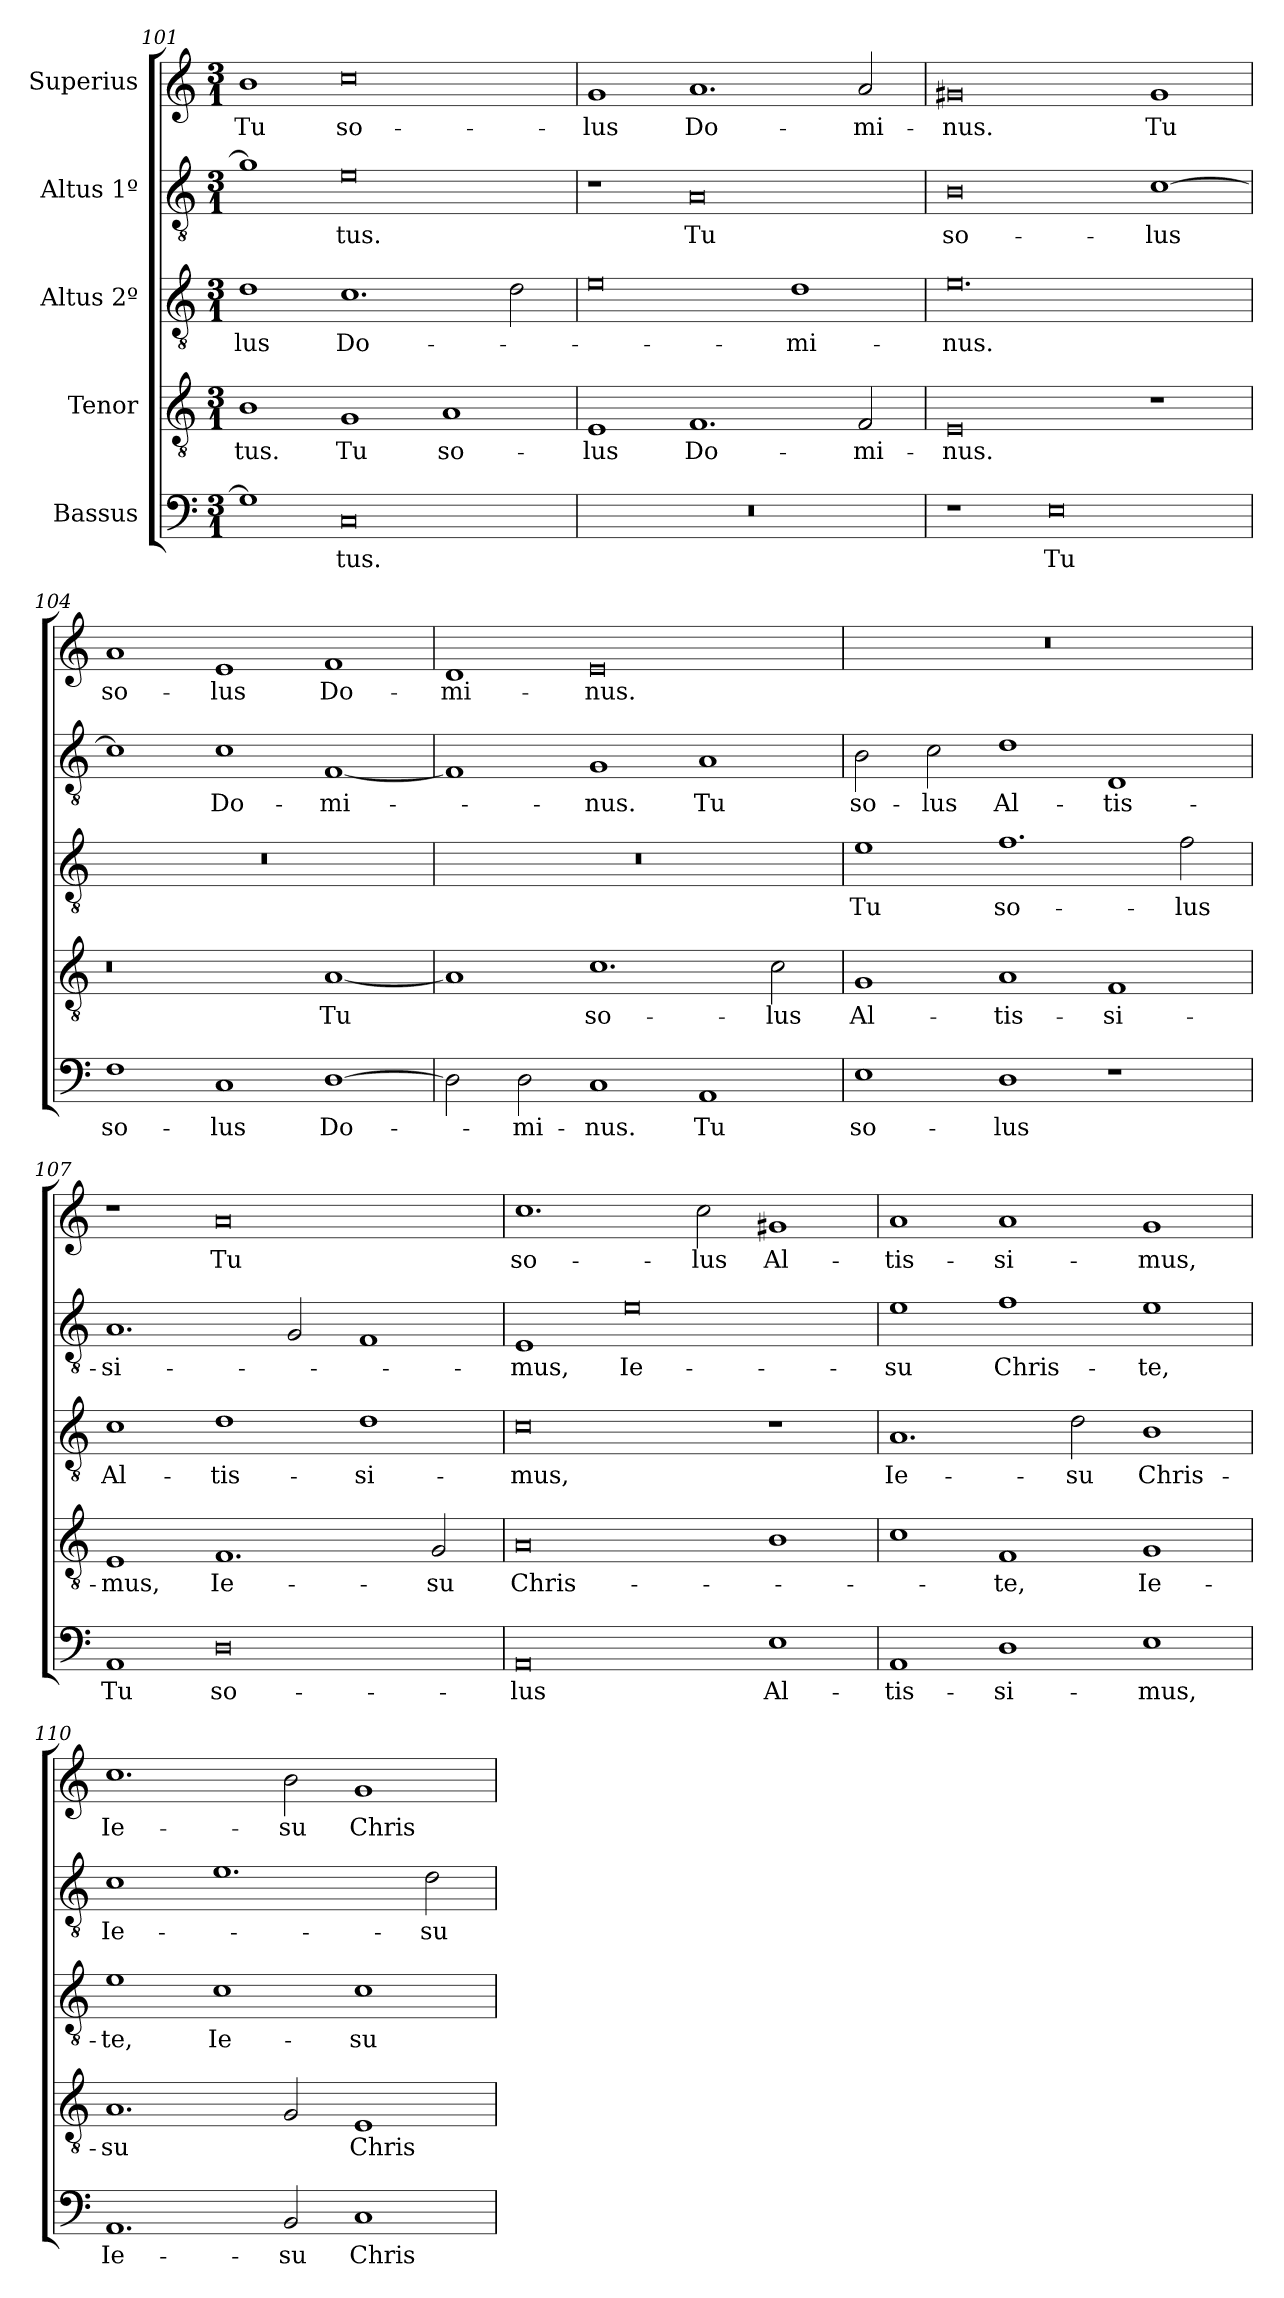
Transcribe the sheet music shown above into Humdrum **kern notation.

**kern	**text	**kern	**text	**kern	**text	**kern	**text	**kern	**text
*part5	*part5	*part4	*part4	*part3	*part3	*part2	*part2	*part1	*part1
*staff5	*staff5	*staff4	*staff4	*staff3	*staff3	*staff2	*staff2	*staff1	*staff1
*I"Bassus	*	*I"Tenor	*	*I"Altus 2º	*	*I"Altus 1º	*	*I"Superius	*
*clefF4	*	*clefGv2	*	*clefGv2	*	*clefGv2	*	*clefG2	*
*k[]	*	*k[]	*	*k[]	*	*k[]	*	*k[]	*
*M3/1	*	*M3/1	*	*M3/1	*	*M3/1	*	*M3/1	*
=101	=101	=101	=101	=101	=101	=101	=101	=101	=101
1G\]	.	1B\	-tus.	1d\	-lus	1g\]	.	1b\	Tu
0C/	-tus.	1G/	Tu	1.c\	Do-	0e\	-tus.	0cc\	so-
.	.	1A/	so-	.	.	.	.	.	.
.	.	.	.	2d\	.	.	.	.	.
=102	=102	=102	=102	=102	=102	=102	=102	=102	=102
!LO:N:vis=0	!	!	!	!	!	!	!	!	!
0.r	.	1E/	-lus	0e\	.	1r	.	1g/	-lus
.	.	1.F/	Do-	.	.	0A/	Tu	1.a/	Do-
.	.	.	.	1d\	-mi-	.	.	.	.
.	.	2F/	-mi-	.	.	.	.	2a/	-mi-
=103	=103	=103	=103	=103	=103	=103	=103	=103	=103
1r	.	0E/	-nus.	0.e\	-nus.	0B\	so-	0g#X/	-nus.
0E\	Tu	.	.	.	.	.	.	.	.
.	.	1r	.	.	.	[1c\	-lus	1g#/	Tu
=104	=104	=104	=104	=104	=104	=104	=104	=104	=104
!	!	!	!	!LO:N:vis=0	!	!	!	!	!
1F\	so-	0r	.	0.r	.	1c\]	.	1a/	so-
1C/	-lus	.	.	.	.	1c\	Do-	1e/	-lus
[1D\	Do-	[1A/	Tu	.	.	[1F/	-mi-	1f/	Do-
=105	=105	=105	=105	=105	=105	=105	=105	=105	=105
!	!	!	!	!LO:N:vis=0	!	!	!	!	!
2D\]	.	1A/]	.	0.r	.	1F/]	.	1d/	-mi-
2D\	-mi-	.	.	.	.	.	.	.	.
1C/	-nus.	1.c\	so-	.	.	1G/	-nus.	0e/	-nus.
1AA/	Tu	.	.	.	.	1A/	Tu	.	.
.	.	2c\	-lus	.	.	.	.	.	.
=106	=106	=106	=106	=106	=106	=106	=106	=106	=106
!	!	!	!	!	!	!	!	!LO:N:vis=0	!
1E\	so-	1G/	Al-	1e\	Tu	2B\	so-	0.r	.
.	.	.	.	.	.	2c\	-lus	.	.
1D\	-lus	1A/	-tis-	1.f\	so-	1d\	Al-	.	.
1r	.	1F/	-si-	.	.	1D/	-tis-	.	.
.	.	.	.	2f\	-lus	.	.	.	.
=107	=107	=107	=107	=107	=107	=107	=107	=107	=107
1AA/	Tu	1E/	-mus,	1c\	Al-	1.A/	-si-	1r	.
0D\	so-	1.F/	Ie-	1d\	-tis-	.	.	0a/	Tu
.	.	.	.	.	.	2G/	.	.	.
.	.	.	.	1d\	-si-	1F/	.	.	.
.	.	2G/	-su	.	.	.	.	.	.
=108	=108	=108	=108	=108	=108	=108	=108	=108	=108
0AA/	-lus	0A/	Chris-	0c\	-mus,	1E/	-mus,	1.cc\	so-
.	.	.	.	.	.	0e\	Ie-	.	.
.	.	.	.	.	.	.	.	2cc\	-lus
1E\	Al-	1B\	.	1r	.	.	.	1g#X/	Al-
=109	=109	=109	=109	=109	=109	=109	=109	=109	=109
1AA/	-tis-	1c\	.	1.A/	Ie-	1e\	-su	1a/	-tis-
1D\	-si-	1F/	-te,	.	.	1f\	Chris-	1a/	-si-
.	.	.	.	2d\	-su	.	.	.	.
1E\	-mus,	1G/	Ie-	1B\	Chris-	1e\	-te,	1g/	-mus,
=110	=110	=110	=110	=110	=110	=110	=110	=110	=110
1.AA/	Ie-	1.A/	-su	1e\	-te,	1c\	Ie-	1.cc\	Ie-
.	.	.	.	1c\	Ie-	1.e\	.	.	.
2BB/	-su	2G/	.	.	.	.	.	2b\	-su
1C/	Chris-	1E/	Chris-	1c\	-su	.	.	1g/	Chris-
.	.	.	.	.	.	2d\	-su	.	.
=	=	=	=	=	=	=	=	=	=
*-	*-	*-	*-	*-	*-	*-	*-	*-	*-
